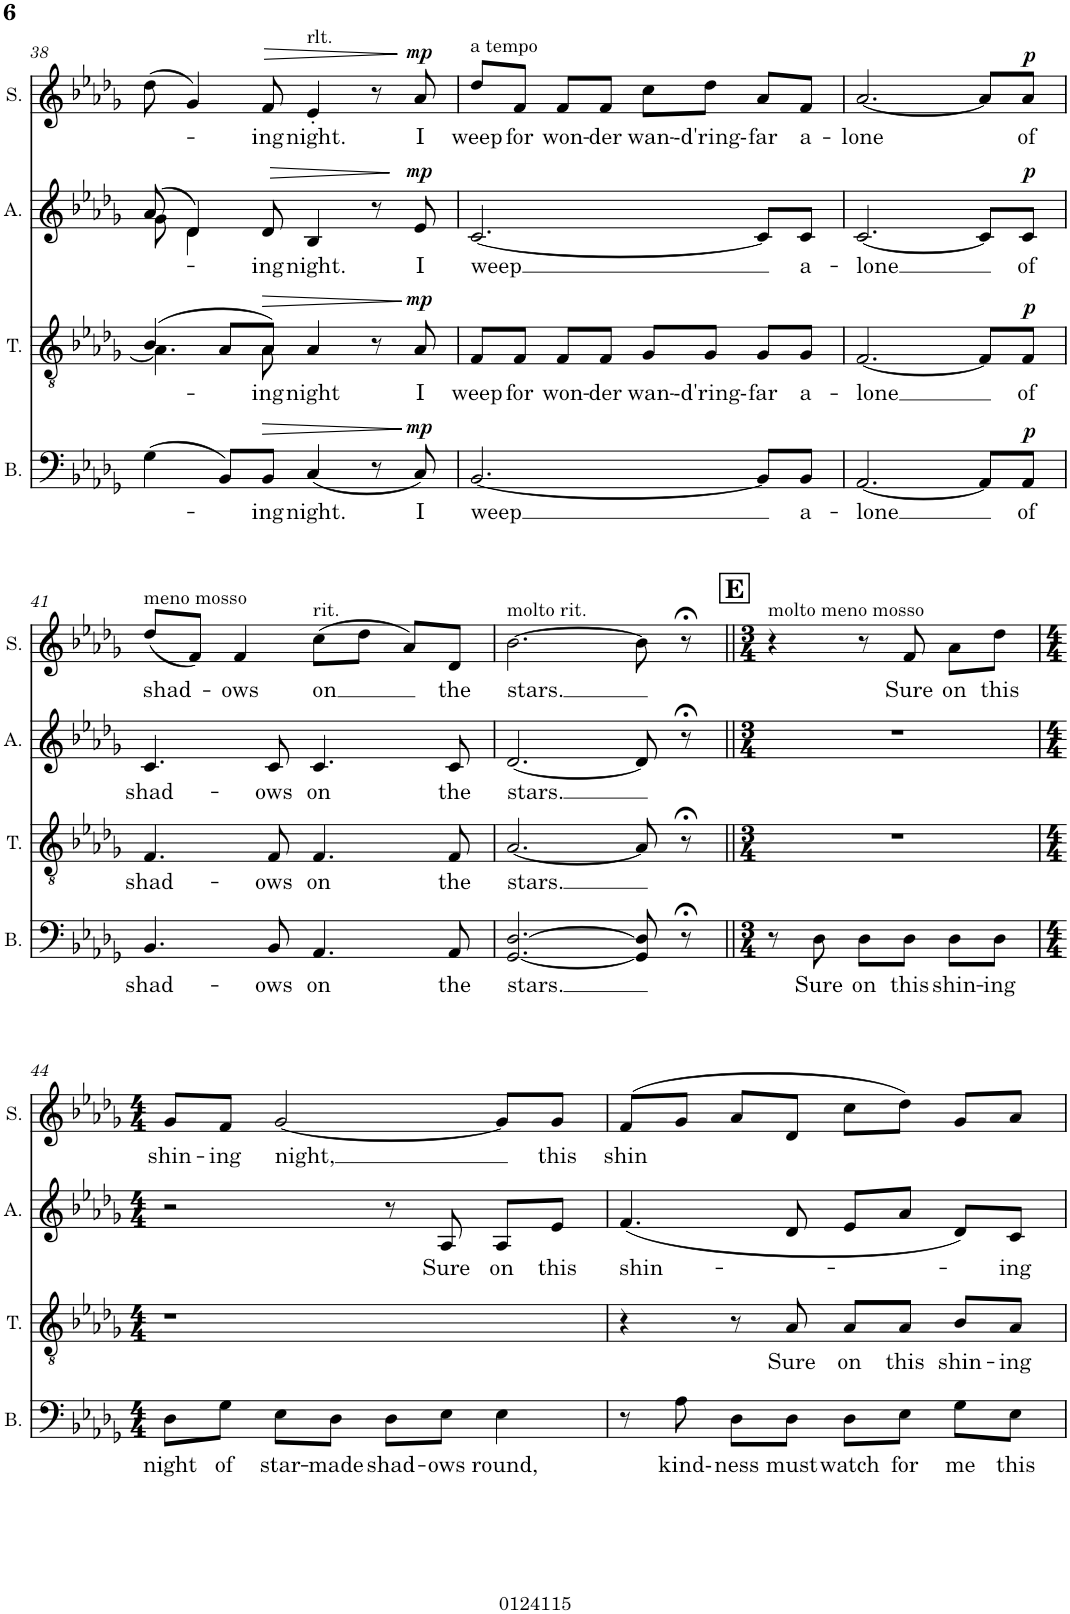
**kern	**text	**dynam	**kern	**text	**dynam	**kern	**text	**dynam	**kern	**text	**dynam
*part4	*part4	*part4	*part3	*part3	*part3	*part2	*part2	*part2	*part1	*part1	*part1
*staff4	*staff4	*staff4	*staff3	*staff3	*staff3	*staff2	*staff2	*staff2	*staff1	*staff1	*staff1
*I"Basso	*	*	*I"Tenore	*	*	*I"Contralto	*	*	*I"Soprano	*	*
*I'B.	*	*	*I'T.	*	*	*	*	*	*I'S.	*	*
!!LO:PB:g=z
*clefF4	*	*	*clefGv2	*	*	*clefG2	*	*	*clefG2	*	*
*k[b-e-a-d-g-]	*	*	*k[b-e-a-d-g-]	*	*	*k[b-e-a-d-g-]	*	*	*k[b-e-a-d-g-]	*	*
*M4/4	*	*	*M4/4	*	*	*M4/4	*	*	*M4/4	*	*
=38	=38	=38	=38	=38	=38	=38	=38	=38	=38	=38	=38
*	*	*	*^	*	*	*^	*	*	*	*	*
(4G-\	.	.	(4B-/	4.A-\]	.	.	(8a-/	8g-\	.	.	(8dd-\	.	.
.	.	.	.	.	.	.	4d-/)	4d-\	.	.	4g-/)	.	.
8BB-/L)	.	.	8A-/L	.	.	.	.	.	.	.	.	.	.
!	!LO:LY:b	!	!	!	!LO:LY:b	!	!	!	!LO:LY:b	!	!	!LO:LY:b	!LO:HP:b
8BB-/J	ing	.	8A-/J)	8A-\	-ing	.	8d-/	2ryy	-ing	.	8f/	-ing	>
!	!	!	!	!	!	!	!	!	!	!	!LO:TX:a:t=rlt.	!	!
!	!LO:LY:b	!	!	!	!LO:LY:b	!	!	!	!LO:LY:b	!	!	!LO:LY:b	!
(4C/	night.	.	4A-/	2ryy	night	.	4B-/	.	night.	.	4e-'/	night.	.
8r	.	.	8r	.	.	.	8r	.	.	.	8r	.	.
!	!LO:LY:b	!LO:DY:a	!	!	!LO:LY:b	!LO:DY:a	!	!	!LO:LY:b	!LO:DY:a	!	!LO:LY:b	!LO:DY:n=1:a
8C/)	I	mp	8A-/	.	I	mp	8e-/	8ryy	I	mp	8a-/	I	] mp
*	*	*	*v	*v	*	*	*	*	*	*	*	*	*
=39	=39	=39	=39	=39	=39	=39	=39	=39	=39	=39	=39	=39
!	!	!	!	!	!	!	!	!	!	!LO:TX:a:t=a tempo	!	!
!	!LO:LY:b	!	!	!LO:LY:b	!	!	!	!LO:LY:b	!	!	!LO:LY:b	!
*	*	*	*	*	*	*v	*v	*	*	*	*	*
[2.BB-/	weep	.	8F/L	weep	.	[2.c/	weep	.	8dd-/L	weep	.
!	!	!	!	!LO:LY:b	!	!	!	!	!	!LO:LY:b	!
.	.	.	8F/J	for	.	.	.	.	8f/J	for	.
!	!	!	!	!LO:LY:b	!	!	!	!	!	!LO:LY:b	!
.	.	.	8F/L	won-	.	.	.	.	8f/L	won-	.
!	!	!	!	!LO:LY:b	!	!	!	!	!	!LO:LY:b	!
.	.	.	8F/J	-der	.	.	.	.	8f/J	-der	.
!	!	!	!	!LO:LY:b	!	!	!	!	!	!LO:LY:b	!
.	.	.	8G-/L	wan-	.	.	.	.	8cc\L	wan-	.
!	!	!	!	!LO:LY:b	!	!	!	!	!	!LO:LY:b	!
.	.	.	8G-/J	--d'ring-	.	.	.	.	8dd-\J	--d'ring-	.
!	!	!	!	!LO:LY:b	!	!	!	!	!	!LO:LY:b	!
8BB-/L]	.	.	8G-/L	far	.	8c/L]	.	.	8a-/L	far	.
!	!LO:LY:b	!	!	!LO:LY:b	!	!	!LO:LY:b	!	!	!LO:LY:b	!
8BB-/J	a-	.	8G-/J	a-	.	8c/J	a-	.	8f/J	a-	.
=40	=40	=40	=40	=40	=40	=40	=40	=40	=40	=40	=40
!	!LO:LY:b	!	!	!LO:LY:b	!	!	!LO:LY:b	!	!	!LO:LY:b	!
[2.AA-/	-lone	.	[2.F/	lone	.	[2.c/	-lone	.	[2.a-/	-lone	.
8AA-/L]	.	.	8F/L]	.	.	8c/L]	.	.	8a-/L]	.	.
!	!LO:LY:b	!LO:DY:a	!	!LO:LY:b	!LO:DY:a	!	!LO:LY:b	!LO:DY:a	!	!LO:LY:b	!LO:DY:a
8AA-/J	of	p	8F/J	of	p	8c/J	of	p	8a-/J	of	p
!!LO:LB:g=z
=41	=41	=41	=41	=41	=41	=41	=41	=41	=41	=41	=41
!	!	!	!	!	!	!	!	!	!LO:TX:a:t=meno mosso	!	!
!	!LO:LY:b	!	!	!LO:LY:b	!	!	!LO:LY:b	!	!	!LO:LY:b	!
4.BB-/	shad-	.	4.F/	shad-	.	4.c/	shad-	.	(8dd-/L	shad-	.
.	.	.	.	.	.	.	.	.	8f/J)	.	.
!	!	!	!	!	!	!	!	!	!	!LO:LY:b	!
.	.	.	.	.	.	.	.	.	4f/	-ows	.
!	!LO:LY:b	!	!	!LO:LY:b	!	!	!LO:LY:b	!	!	!	!
8BB-/	-ows	.	8F/	-ows	.	8c/	-ows	.	.	.	.
!	!	!	!	!	!	!	!	!	!LO:TX:a:t=rit.	!	!
!	!LO:LY:b	!	!	!LO:LY:b	!	!	!LO:LY:b	!	!	!LO:LY:b	!
4.AA-/	on	.	4.F/	on	.	4.c/	on	.	(8cc\L	on	.
.	.	.	.	.	.	.	.	.	8dd-\J	.	.
.	.	.	.	.	.	.	.	.	8a-/L)	.	.
!	!LO:LY:b	!	!	!LO:LY:b	!	!	!LO:LY:b	!	!	!LO:LY:b	!
8AA-/	the	.	8F/	the	.	8c/	the	.	8d-/J	the	.
=42	=42	=42	=42	=42	=42	=42	=42	=42	=42	=42	=42
!	!	!	!	!	!	!	!	!	!LO:TX:a:t=molto rit.	!	!
!	!LO:LY:b	!	!	!LO:LY:b	!	!	!LO:LY:b	!	!	!LO:LY:b	!
[2.GG-/ [2.D-/	stars.	.	[2.A-/	stars.	.	[2.d-/	stars.	.	[2.b-\	stars.	.
8GG-/] 8D-/]	.	.	8A-/]	.	.	8d-/]	.	.	8b-\]	.	.
8r;<	.	.	8r;<	.	.	8r;<	.	.	8r;<	.	.
!!LO:REH:place=s1:a:B:cj:fs=14:t=E
=43||	=43||	=43||	=43||	=43||	=43||	=43||	=43||	=43||	=43||	=43||	=43||
*M3/4	*	*	*M3/4	*	*	*M3/4	*	*	*M3/4	*	*
!	!	!	!	!	!	!	!	!	!LO:TX:a:t=molto meno mosso	!	!
8r	.	.	2.r	.	.	2.r	.	.	4r	.	.
!	!LO:LY:b	!	!	!	!	!	!	!	!	!	!
8D-\	Sure	.	.	.	.	.	.	.	.	.	.
!	!LO:LY:b	!	!	!	!	!	!	!	!	!	!
8D-\L	on	.	.	.	.	.	.	.	8r	.	.
!	!LO:LY:b	!	!	!	!	!	!	!	!	!LO:LY:b	!
8D-\J	this	.	.	.	.	.	.	.	8f/	Sure	.
!	!LO:LY:b	!	!	!	!	!	!	!	!	!LO:LY:b	!
8D-\L	shin-	.	.	.	.	.	.	.	8a-\L	on	.
!	!LO:LY:b	!	!	!	!	!	!	!	!	!LO:LY:b	!
8D-\J	-ing	.	.	.	.	.	.	.	8dd-\J	this	.
!!LO:LB:g=z
=44	=44	=44	=44	=44	=44	=44	=44	=44	=44	=44	=44
*M4/4	*	*	*M4/4	*	*	*M4/4	*	*	*M4/4	*	*
!	!LO:LY:b	!	!	!	!	!	!	!	!	!LO:LY:b	!
8D-\L	night	.	1r	.	.	2r	.	.	8g-/L	shin-	.
!	!LO:LY:b	!	!	!	!	!	!	!	!	!LO:LY:b	!
8G-\J	of	.	.	.	.	.	.	.	8f/J	-ing	.
!	!LO:LY:b	!	!	!	!	!	!	!	!	!LO:LY:b	!
8E-\L	star-	.	.	.	.	.	.	.	[2g-/	night,	.
!	!LO:LY:b	!	!	!	!	!	!	!	!	!	!
8D-\J	-made	.	.	.	.	.	.	.	.	.	.
!	!LO:LY:b	!	!	!	!	!	!	!	!	!	!
8D-\L	shad-	.	.	.	.	8r	.	.	.	.	.
!	!LO:LY:b	!	!	!	!	!	!LO:LY:b	!	!	!	!
8E-\J	-ows	.	.	.	.	8A-/	Sure	.	.	.	.
!	!LO:LY:b	!	!	!	!	!	!LO:LY:b	!	!	!	!
4E-\	round,	.	.	.	.	8A-/L	on	.	8g-/L]	.	.
!	!	!	!	!	!	!	!LO:LY:b	!	!	!LO:LY:b	!
.	.	.	.	.	.	8e-/J	this	.	8g-/J	this	.
=45	=45	=45	=45	=45	=45	=45	=45	=45	=45	=45	=45
!	!	!	!	!	!	!	!LO:LY:b	!	!	!LO:LY:b	!
8r	.	.	4r	.	.	(4.f/	shin-	.	(8f/L	shin	.
!	!LO:LY:b	!	!	!	!	!	!	!	!	!	!
8A-\	kind-	.	.	.	.	.	.	.	8g-/J	.	.
!	!LO:LY:b	!	!	!	!	!	!	!	!	!	!
8D-\L	ness	.	8r	.	.	.	.	.	8a-/L	.	.
!	!LO:LY:b	!	!	!LO:LY:b	!	!	!	!	!	!	!
8D-\J	must	.	8A-/	Sure	.	8d-/	.	.	8d-/J	.	.
!	!LO:LY:b	!	!	!LO:LY:b	!	!	!	!	!	!	!
8D-\L	watch	.	8A-/L	on	.	8e-/L	.	.	8cc\L	.	.
!	!LO:LY:b	!	!	!LO:LY:b	!	!	!	!	!	!	!
8E-\J	for	.	8A-/J	this	.	8a-/J	.	.	8dd-\J)	.	.
!	!LO:LY:b	!	!	!LO:LY:b	!	!	!	!	!	!	!
8G-\L	me	.	8B-/L	shin-	.	8d-/L)	.	.	8g-/L	.	.
!	!LO:LY:b	!	!	!LO:LY:b	!	!	!LO:LY:b	!	!	!	!
8E-\J	this	.	8A-/J	-ing	.	8c/J	-ing	.	8a-/J	.	.
=	=	=	=	=	=	=	=	=	=	=	=
*-	*-	*-	*-	*-	*-	*-	*-	*-	*-	*-	*-
